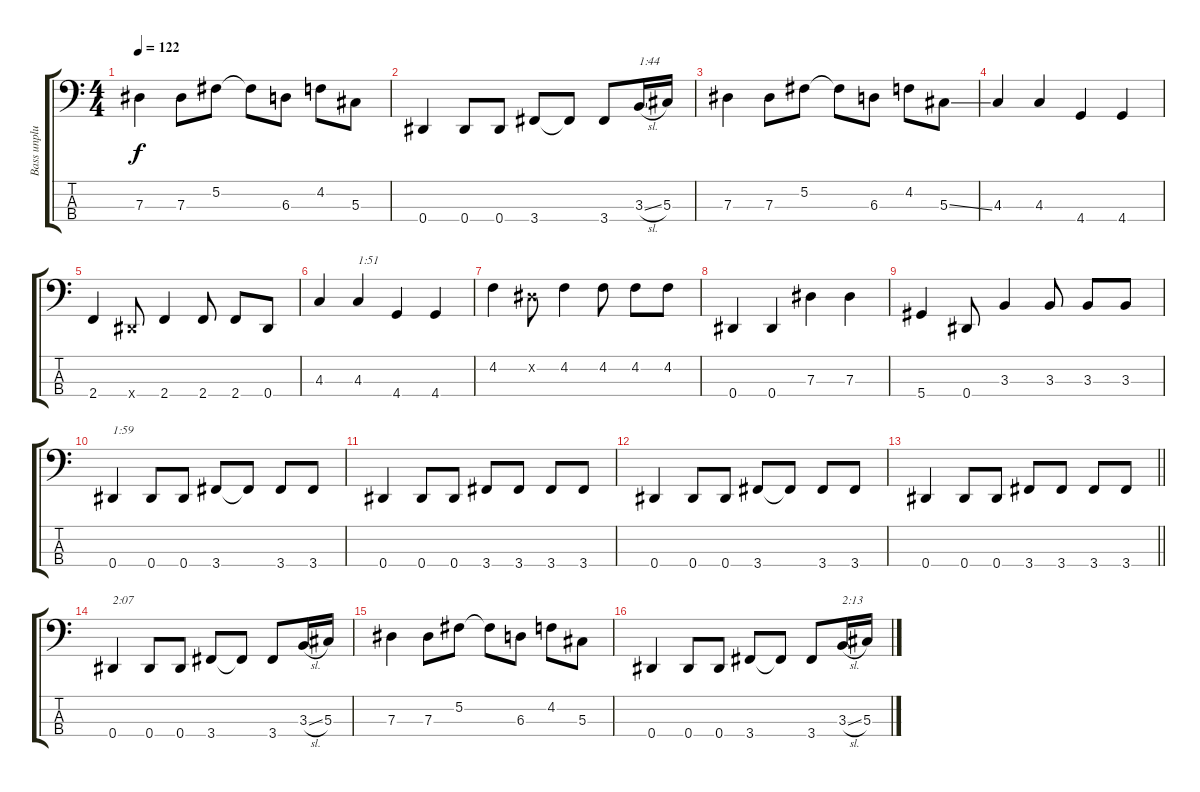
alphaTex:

\track ("Bass unplugged" "Bass unplu") {instrument electricbasspick}
\staff {score tabs}
\tuning (Gb2 Db2 Ab1 Eb1) {hide}
\ts (4 4)
\tempo 122
\clef f4
\ks c
7.3.4{dy f} 7.3.8 5.2.8 5.2{t}.8 6.3.8 4.2.8 5.3.8 |
0.4.4 0.4.8 0.4.8 3.4.8 3.4{t}.8 3.4.8 3.3{sl}.16{txt "1:44"} 5.3.16 |
7.3.4 7.3.8 5.2.8 5.2{t}.8 6.3.8 4.2.8 5.3{ss}.8 |
4.3.4 4.3.4 4.4.4 4.4.4 |
2.4.4 0.4{x}.8 2.4.4 2.4.8 2.4.8 0.4.8 |
4.3.4 4.3.4{txt "1:51"} 4.4.4 4.4.4 |
4.2.4 2.2{x}.8 4.2.4 4.2.8 4.2.8 4.2.8 |
0.4.4 0.4.4 7.3.4 7.3.4 |
5.4.4 0.4.8 3.3.4 3.3.8 3.3.8 3.3.8 |
0.4.4{txt "1:59"} 0.4.8 0.4.8 3.4.8 3.4{t}.8 3.4.8 3.4.8 |
0.4.4 0.4.8 0.4.8 3.4.8 3.4.8 3.4.8 3.4.8 |
0.4.4 0.4.8 0.4.8 3.4.8 3.4{t}.8 3.4.8 3.4.8 |
\barLineRight lightlight
0.4.4 0.4.8 0.4.8 3.4.8 3.4.8 3.4.8 3.4.8 |
0.4.4{txt "2:07"} 0.4.8 0.4.8 3.4.8 3.4{t}.8 3.4.8 3.3{sl}.16 5.3.16 |
7.3.4 7.3.8 5.2.8 5.2{t}.8 6.3.8 4.2.8 5.3.8 |
0.4.4 0.4.8 0.4.8 3.4.8 3.4{t}.8 3.4.8 3.3{sl}.16{txt "2:13"} 5.3.16
